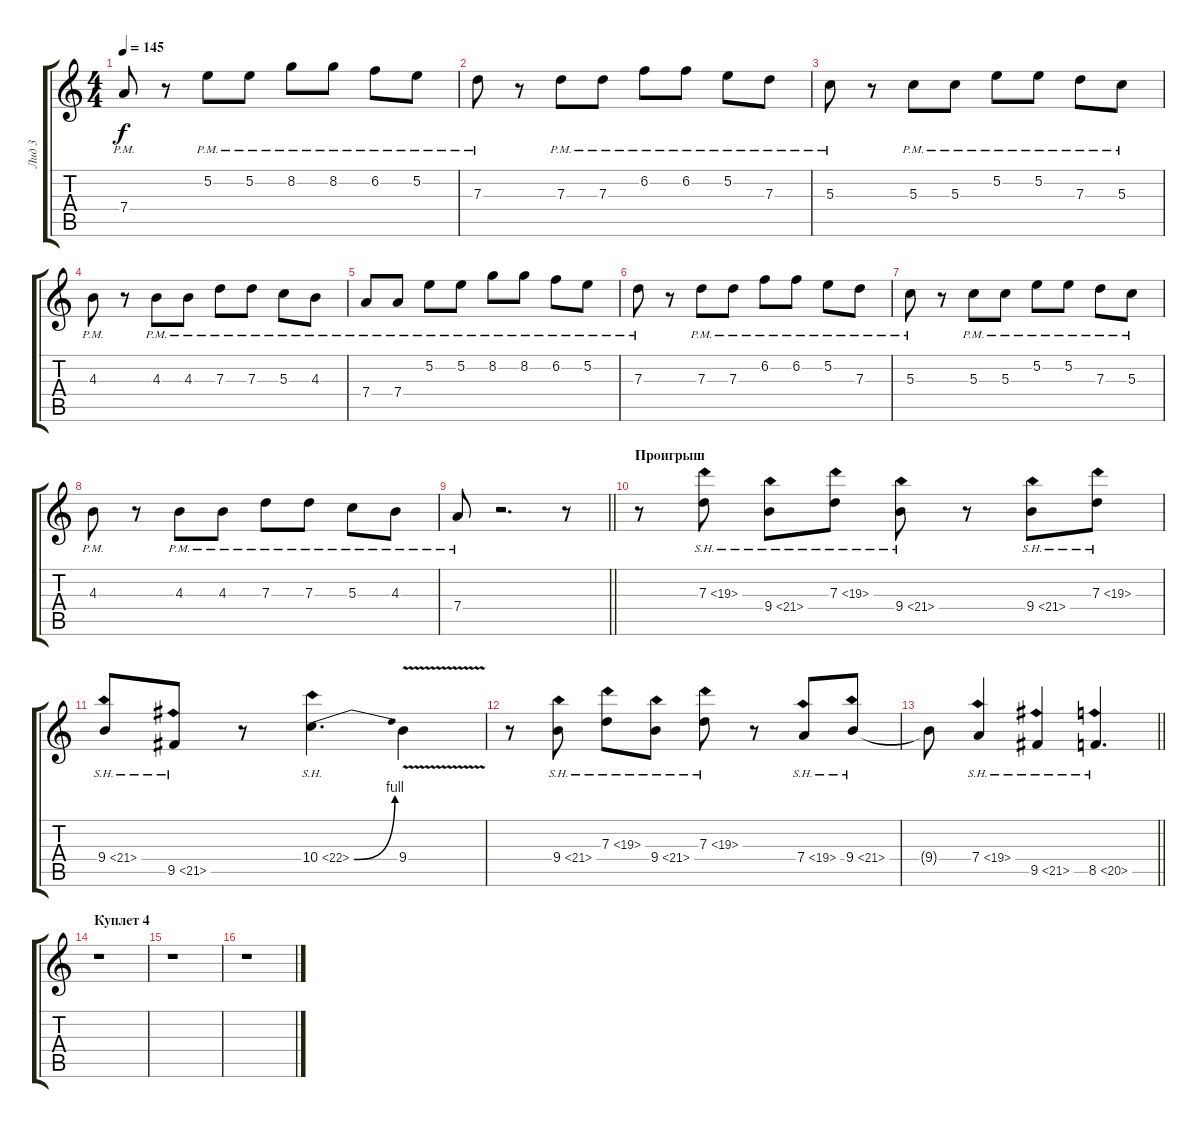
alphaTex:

\track ("Лид 3" "Лид 3") {instrument overdrivenguitar}
\staff {score tabs}
\tuning (E4 B3 G3 D3 A2 E2) {hide}
\ts (4 4)
\tempo 145
\clef g2
\ks c
7.4{pm}.8{dy f} r.8 5.2{pm}.8 5.2{pm}.8 8.2{pm}.8 8.2{pm}.8 6.2{pm}.8 5.2{pm}.8 |
7.3{pm}.8 r.8 7.3{pm}.8 7.3{pm}.8 6.2{pm}.8 6.2{pm}.8 5.2{pm}.8 7.3{pm}.8 |
5.3{pm}.8 r.8 5.3{pm}.8 5.3{pm}.8 5.2{pm}.8 5.2{pm}.8 7.3{pm}.8 5.3{pm}.8 |
4.3{pm}.8 r.8 4.3{pm}.8 4.3{pm}.8 7.3{pm}.8 7.3{pm}.8 5.3{pm}.8 4.3{pm}.8 |
7.4{pm}.8 7.4{pm}.8 5.2{pm}.8 5.2{pm}.8 8.2{pm}.8 8.2{pm}.8 6.2{pm}.8 5.2{pm}.8 |
7.3{pm}.8 r.8 7.3{pm}.8 7.3{pm}.8 6.2{pm}.8 6.2{pm}.8 5.2{pm}.8 7.3{pm}.8 |
5.3{pm}.8 r.8 5.3{pm}.8 5.3{pm}.8 5.2{pm}.8 5.2{pm}.8 7.3{pm}.8 5.3{pm}.8 |
4.3{pm}.8 r.8 4.3{pm}.8 4.3{pm}.8 7.3{pm}.8 7.3{pm}.8 5.3{pm}.8 4.3{pm}.8 |
\barLineRight lightlight
7.4{pm}.8 r.2{d} r.8 |
\section ("" "Проигрыш")
r.8{volume 13 balance 13} 7.3{sh 12}.8 9.4{sh 12}.8 7.3{sh 12}.8 9.4{sh 12}.8 r.8 9.4{sh 12}.8 7.3{sh 12}.8 |
9.4{sh 12}.8 9.5{sh 12}.8 r.8 10.4{be (bend 0 0 60 4) sh 12}.4{d} 9.4{v}.4 |
r.8 9.4{sh 12}.8 7.3{sh 12}.8 9.4{sh 12}.8 7.3{sh 12}.8 r.8 7.4{sh 12}.8 9.4{sh 12}.8 |
\barLineRight lightlight
9.4{t}.8 7.4{sh 12}.4 9.5{sh 12}.4 8.5{sh 12}.4{d} |
\section ("" "Куплет 4")
r.1 |
r.1 |
r.1
